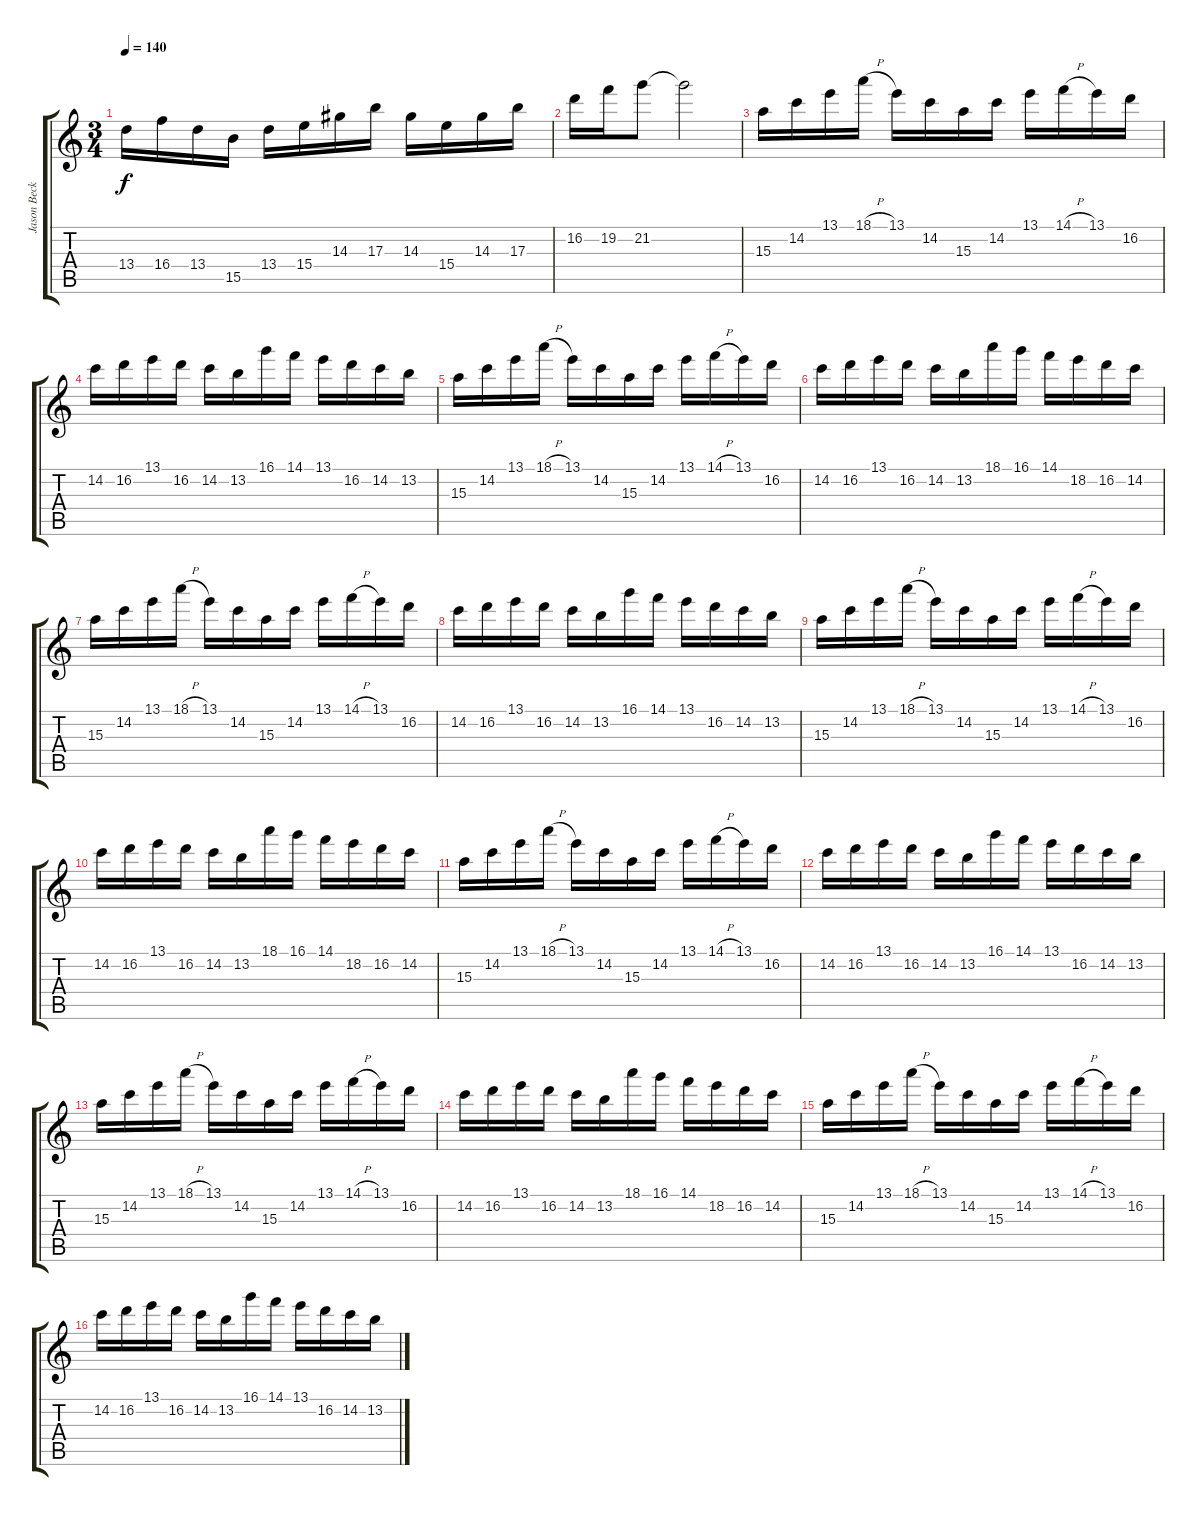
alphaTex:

\track ("Jason Becker" "Jason Beck") {instrument distortionguitar}
\staff {score tabs}
\tuning (Eb4 Bb3 Gb3 Db3 Ab2 Eb2) {hide}
\ts (3 4)
\tempo 140
\clef g2
\ks c
13.4.16{dy f} 16.4.16 13.4.16 15.5.16 13.4.16 15.4.16 14.3.16 17.3.16 14.3.16 15.4.16 14.3.16 17.3.16 |
16.2.16 19.2.16 21.2.8 21.2{t}.2 |
15.3.16 14.2.16 13.1.16 18.1{h}.16 13.1.16 14.2.16 15.3.16 14.2.16 13.1.16 14.1{h}.16 13.1.16 16.2.16 |
14.2.16 16.2.16 13.1.16 16.2.16 14.2.16 13.2.16 16.1.16 14.1.16 13.1.16 16.2.16 14.2.16 13.2.16 |
15.3.16 14.2.16 13.1.16 18.1{h}.16 13.1.16 14.2.16 15.3.16 14.2.16 13.1.16 14.1{h}.16 13.1.16 16.2.16 |
14.2.16 16.2.16 13.1.16 16.2.16 14.2.16 13.2.16 18.1.16 16.1.16 14.1.16 18.2.16 16.2.16 14.2.16 |
15.3.16 14.2.16 13.1.16 18.1{h}.16 13.1.16 14.2.16 15.3.16 14.2.16 13.1.16 14.1{h}.16 13.1.16 16.2.16 |
14.2.16 16.2.16 13.1.16 16.2.16 14.2.16 13.2.16 16.1.16 14.1.16 13.1.16 16.2.16 14.2.16 13.2.16 |
15.3.16 14.2.16 13.1.16 18.1{h}.16 13.1.16 14.2.16 15.3.16 14.2.16 13.1.16 14.1{h}.16 13.1.16 16.2.16 |
14.2.16 16.2.16 13.1.16 16.2.16 14.2.16 13.2.16 18.1.16 16.1.16 14.1.16 18.2.16 16.2.16 14.2.16 |
15.3.16 14.2.16 13.1.16 18.1{h}.16 13.1.16 14.2.16 15.3.16 14.2.16 13.1.16 14.1{h}.16 13.1.16 16.2.16 |
14.2.16 16.2.16 13.1.16 16.2.16 14.2.16 13.2.16 16.1.16 14.1.16 13.1.16 16.2.16 14.2.16 13.2.16 |
15.3.16 14.2.16 13.1.16 18.1{h}.16 13.1.16 14.2.16 15.3.16 14.2.16 13.1.16 14.1{h}.16 13.1.16 16.2.16 |
14.2.16 16.2.16 13.1.16 16.2.16 14.2.16 13.2.16 18.1.16 16.1.16 14.1.16 18.2.16 16.2.16 14.2.16 |
15.3.16 14.2.16 13.1.16 18.1{h}.16 13.1.16 14.2.16 15.3.16 14.2.16 13.1.16 14.1{h}.16 13.1.16 16.2.16 |
14.2.16 16.2.16 13.1.16 16.2.16 14.2.16 13.2.16 16.1.16 14.1.16 13.1.16 16.2.16 14.2.16 13.2.16
